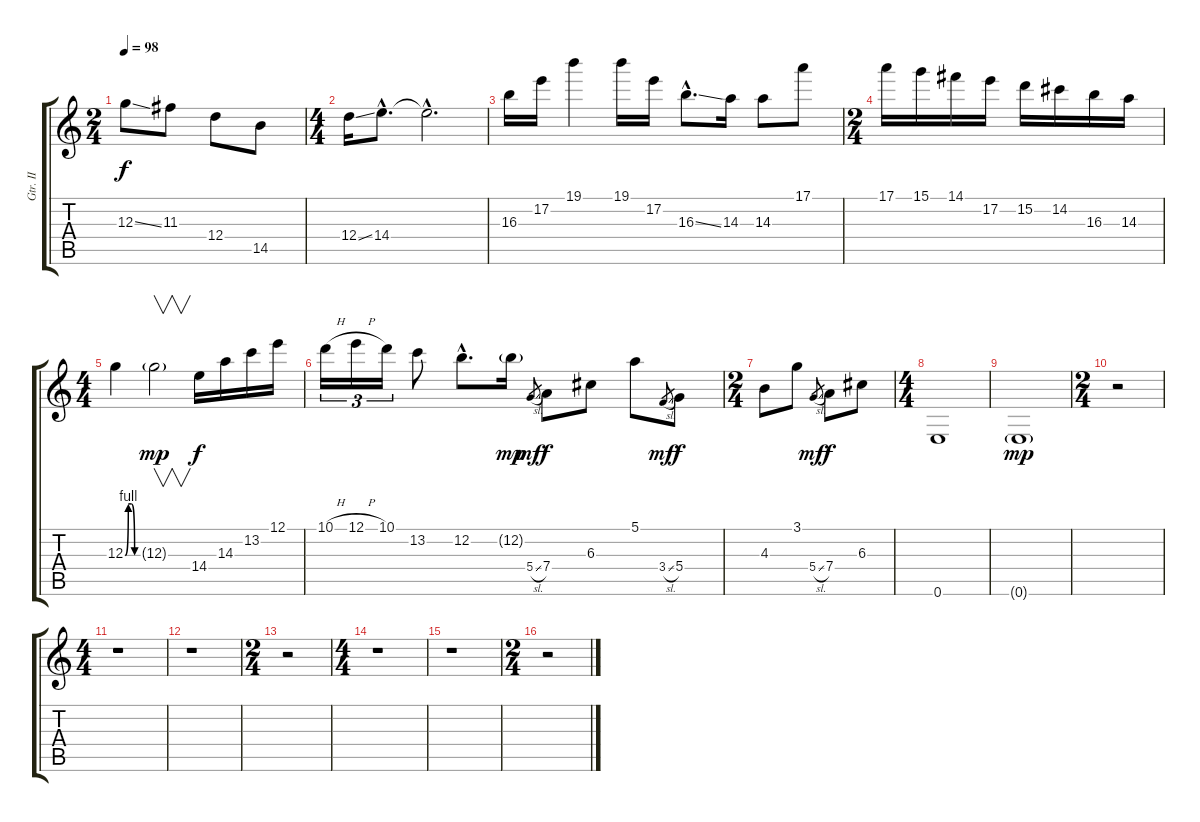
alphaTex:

\track ("Gtr. II" "Gtr. II") {instrument distortionguitar}
\staff {score tabs}
\tuning (E4 B3 G3 D3 A2 E2) {hide}
\ts (2 4)
\tempo 98
\clef g2
\ks c
12.3{ss}.8{dy f} 11.3.8 12.4.8 14.5.8 |
\ts (4 4)
12.4{ss}.16 14.4{hac}.8{d} 14.4{hac t}.2{d} |
16.3.16 17.2.16 19.1.4 19.1.16 17.2.16 16.3{ss hac}.8{d} 14.3.16 14.3.8 17.1.8 |
\ts (2 4)
17.1.16 15.1.16 14.1.16 17.2.16 15.2.16 14.2.16 16.3.16 14.3.16 |
\ts (4 4)
12.3{be (custom 0 0 15 4 30 4 45 0 60 0)}.4 12.3{g}.2{v dy mp} 14.4.16{dy f} 14.3.16 13.2.16 12.1.16 |
10.1{h}.16{tu (3 2)} 12.1{h}.16{tu (3 2)} 10.1.16{tu (3 2)} 13.2.8 12.2{hac}.8{d} 12.2{g}.16{dy mp} 5.4{sl}.8{gr dy mf} 7.4.8{dy f} 6.3.8 5.1.8 3.4{sl}.8{gr dy mf} 5.4.8{dy f} |
\ts (2 4)
4.3.8 3.1.8 5.4{sl}.8{gr dy mf} 7.4.8{dy f} 6.3.8 |
\ts (4 4)
0.6.1{instrument electricguitarclean} |
0.6{g}.1{dy mp instrument electricguitarclean} |
\ts (2 4)
r.2{instrument distortionguitar} |
\ts (4 4)
r.1 |
r.1 |
\ts (2 4)
r.2 |
\ts (4 4)
r.1 |
r.1 |
\ts (2 4)
r.2
